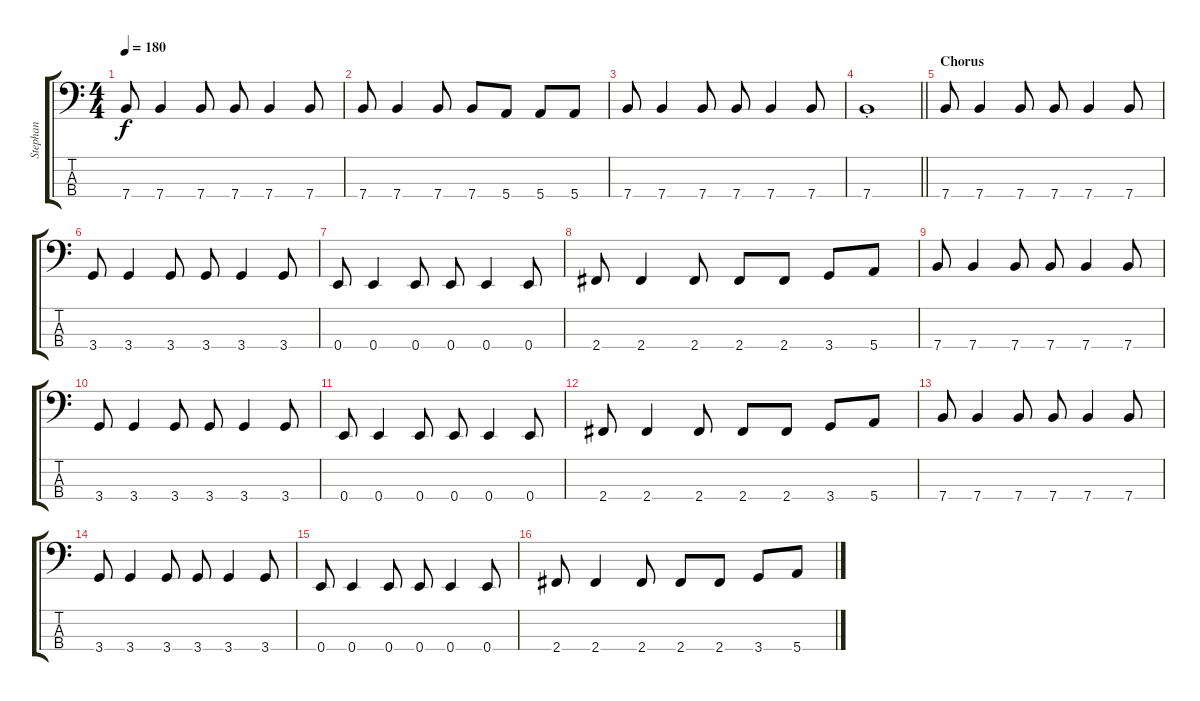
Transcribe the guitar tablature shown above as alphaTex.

\track ("Stephan" "Stephan") {instrument electricbasspick}
\staff {score tabs}
\tuning (G2 D2 A1 E1) {hide}
\ts (4 4)
\tempo 180
\clef f4
\ks c
7.4.8{dy f} 7.4.4 7.4.8 7.4.8 7.4.4 7.4.8 |
7.4.8 7.4.4 7.4.8 7.4.8 5.4.8 5.4.8 5.4.8 |
7.4.8 7.4.4 7.4.8 7.4.8 7.4.4 7.4.8 |
\barLineRight lightlight
7.4{st}.1 |
\section ("" "Chorus")
7.4.8 7.4.4 7.4.8 7.4.8 7.4.4 7.4.8 |
3.4.8 3.4.4 3.4.8 3.4.8 3.4.4 3.4.8 |
0.4.8 0.4.4 0.4.8 0.4.8 0.4.4 0.4.8 |
2.4.8 2.4.4 2.4.8 2.4.8 2.4.8 3.4.8 5.4.8 |
7.4.8 7.4.4 7.4.8 7.4.8 7.4.4 7.4.8 |
3.4.8 3.4.4 3.4.8 3.4.8 3.4.4 3.4.8 |
0.4.8 0.4.4 0.4.8 0.4.8 0.4.4 0.4.8 |
2.4.8 2.4.4 2.4.8 2.4.8 2.4.8 3.4.8 5.4.8 |
7.4.8 7.4.4 7.4.8 7.4.8 7.4.4 7.4.8 |
3.4.8 3.4.4 3.4.8 3.4.8 3.4.4 3.4.8 |
0.4.8 0.4.4 0.4.8 0.4.8 0.4.4 0.4.8 |
2.4.8 2.4.4 2.4.8 2.4.8 2.4.8 3.4.8 5.4.8
